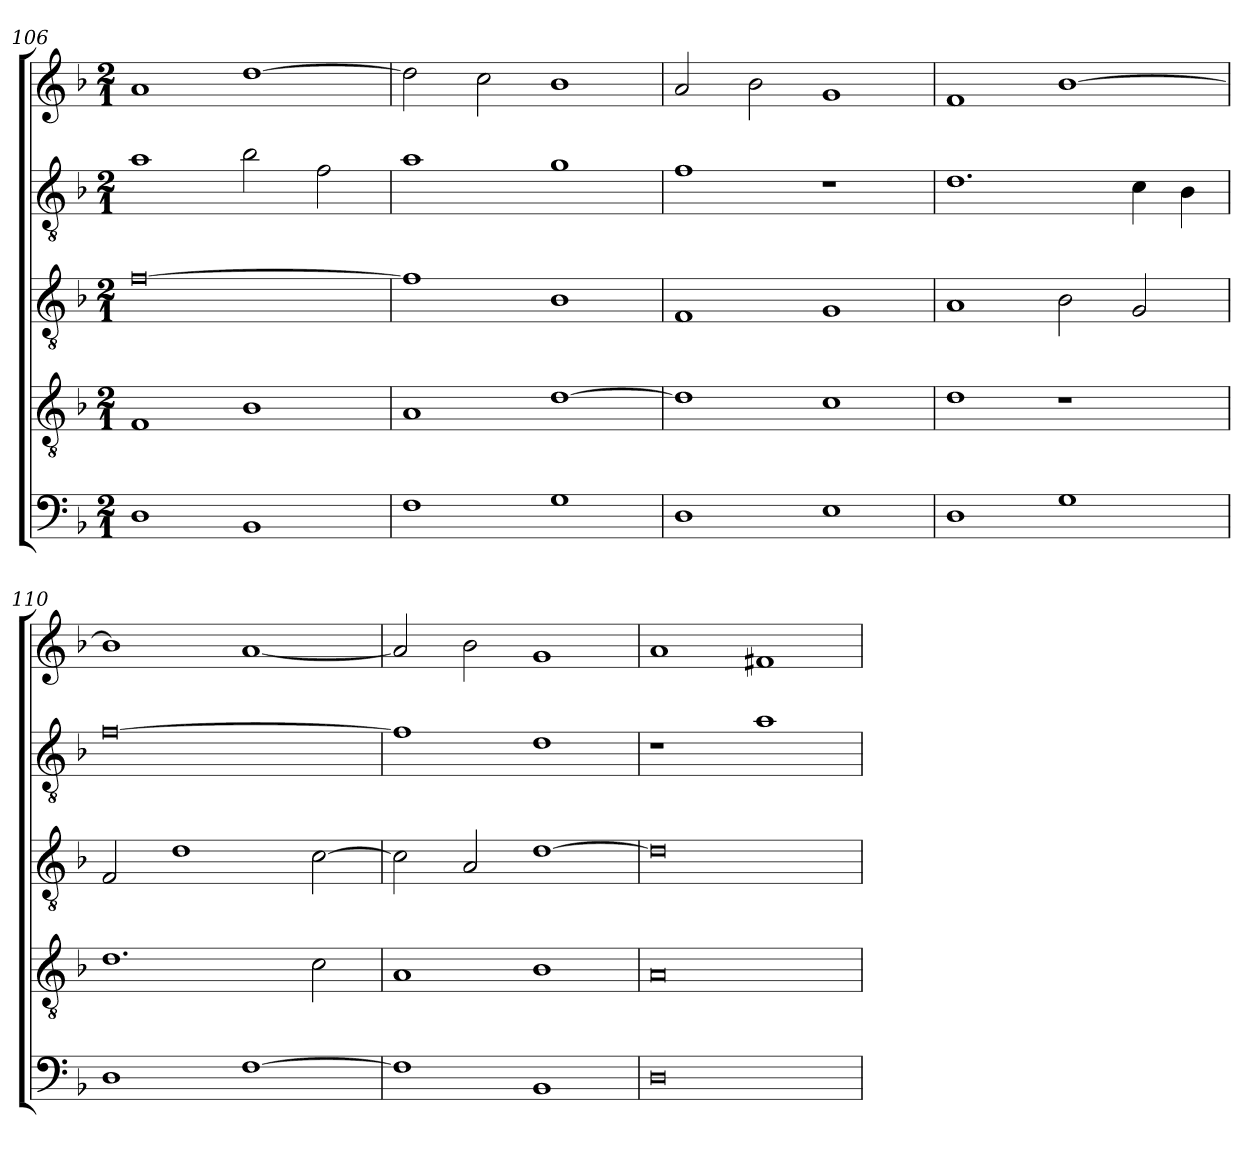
**kern	**kern	**kern	**kern	**kern
*part5	*part4	*part3	*part2	*part1
*staff5	*staff4	*staff3	*staff2	*staff1
*clefF4	*clefGv2	*clefGv2	*clefGv2	*clefG2
*k[b-]	*k[b-]	*k[b-]	*k[b-]	*k[b-]
*F:	*F:	*F:	*F:	*F:
*M2/1	*M2/1	*M2/1	*M2/1	*M2/1
=106	=106	=106	=106	=106
1D	1F	[0f	1a	1a
1BB-	1B-	.	2b-\	[1dd
.	.	.	2f\	.
=107	=107	=107	=107	=107
1F	1A	1f]	1a	2dd\]
.	.	.	.	2cc\
1G	[1d	1B-	1g	1b-
!!LO:PB:g=z
=108	=108	=108	=108	=108
1D	1d]	1F	1f	2a/
.	.	.	.	2b-\
1E	1c	1G	1r	1g
=109	=109	=109	=109	=109
1D	1d	1A	1.d	1f
1G	1r	2B-\	.	[1b-
.	.	2G/	4c\	.
.	.	.	4B-\	.
=110	=110	=110	=110	=110
1D	1.d	2F/	[0f	1b-]
.	.	1d	.	.
[1F	.	.	.	[1a
.	2c\	[2c\	.	.
=111	=111	=111	=111	=111
1F]	1A	2c\]	1f]	2a/]
.	.	2A/	.	2b-\
1BB-	1B-	[1d	1d	1g
=112	=112	=112	=112	=112
0D	0A	0d]	1r	1a
.	.	.	1a	1f#X
=	=	=	=	=
*-	*-	*-	*-	*-
